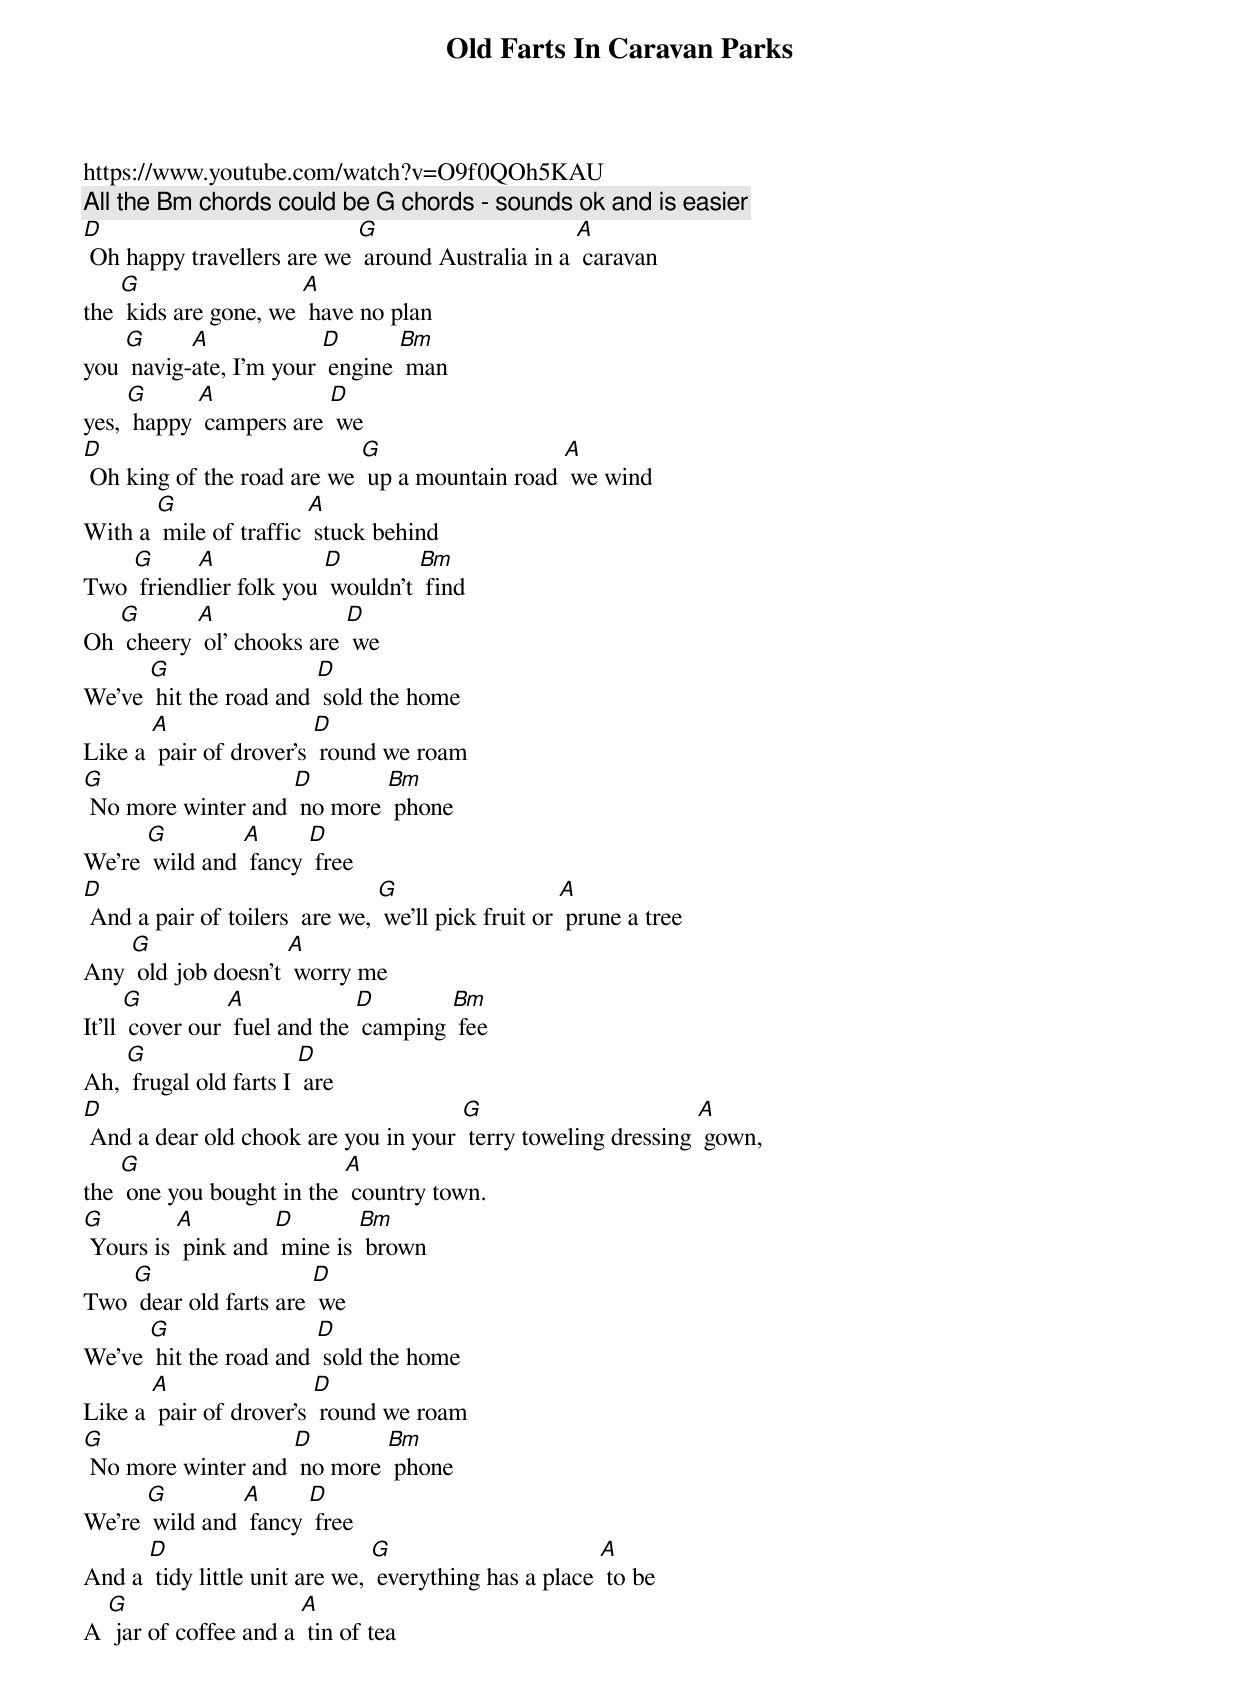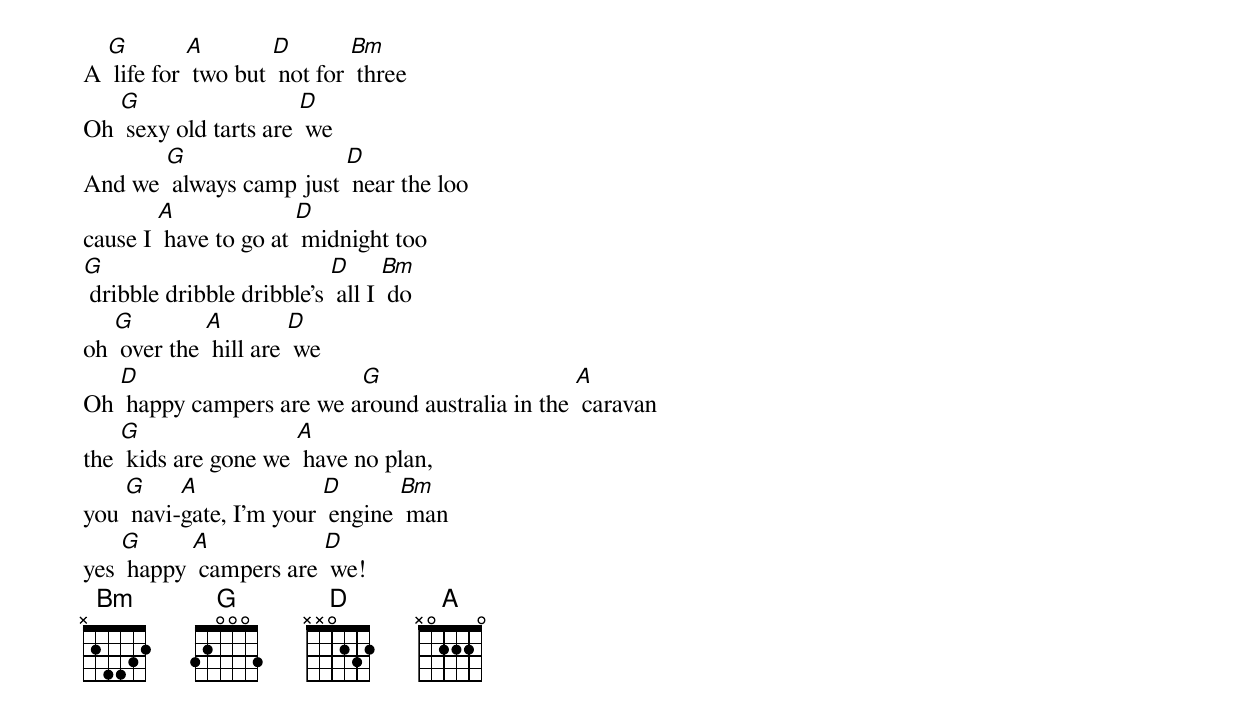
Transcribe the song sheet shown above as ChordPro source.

{t:Old Farts In Caravan Parks}
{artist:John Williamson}
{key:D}
https://www.youtube.com/watch?v=O9f0QOh5KAU
{c: All the [Bm] chords could be [G] chords - sounds ok and is easier}
[D] Oh happy travellers are we [G] around Australia in a [A] caravan
the [G] kids are gone, we [A] have no plan
you [G] navig-[A]ate, I'm your [D] engine [Bm] man
yes, [G] happy [A] campers are [D] we
{c: }
[D] Oh king of the road are we [G] up a mountain road [A] we wind
With a [G] mile of traffic [A] stuck behind
Two [G] friend[A]lier folk you [D] wouldn't [Bm] find
Oh [G] cheery [A] ol' chooks are [D] we
{c: }
We've [G] hit the road and [D] sold the home
Like a [A] pair of drover's [D] round we roam
[G] No more winter and [D] no more [Bm] phone
We're [G] wild and [A] fancy [D] free
{c: }
[D] And a pair of toilers  are we, [G] we'll pick fruit or [A] prune a tree
Any [G] old job doesn't [A] worry me
It'll [G] cover our [A] fuel and the [D] camping [Bm] fee
Ah, [G] frugal old farts I [D] are
{c: }
[D] And a dear old chook are you in your [G] terry toweling dressing [A] gown,
the [G] one you bought in the [A] country town.
[G] Yours is [A] pink and [D] mine is [Bm] brown
Two [G] dear old farts are [D] we
{c: }
We've [G] hit the road and [D] sold the home
Like a [A] pair of drover's [D] round we roam
[G] No more winter and [D] no more [Bm] phone
We're [G] wild and [A] fancy [D] free
{c: }
And a [D] tidy little unit are we, [G] everything has a place [A] to be
A [G] jar of coffee and a [A] tin of tea
A [G] life for [A] two but [D] not for [Bm] three
Oh [G] sexy old tarts are [D] we
{c: }
And we [G] always camp just [D] near the loo
cause I [A] have to go at [D] midnight too
[G] dribble dribble dribble's [D] all I [Bm] do
oh [G] over the [A] hill are [D] we
{c: }
Oh [D] happy campers are we a[G]round australia in the [A] caravan
the [G] kids are gone we [A] have no plan,
you [G] navi-[A]gate, I'm your [D] engine [Bm] man
yes [G] happy [A] campers are [D] we!
